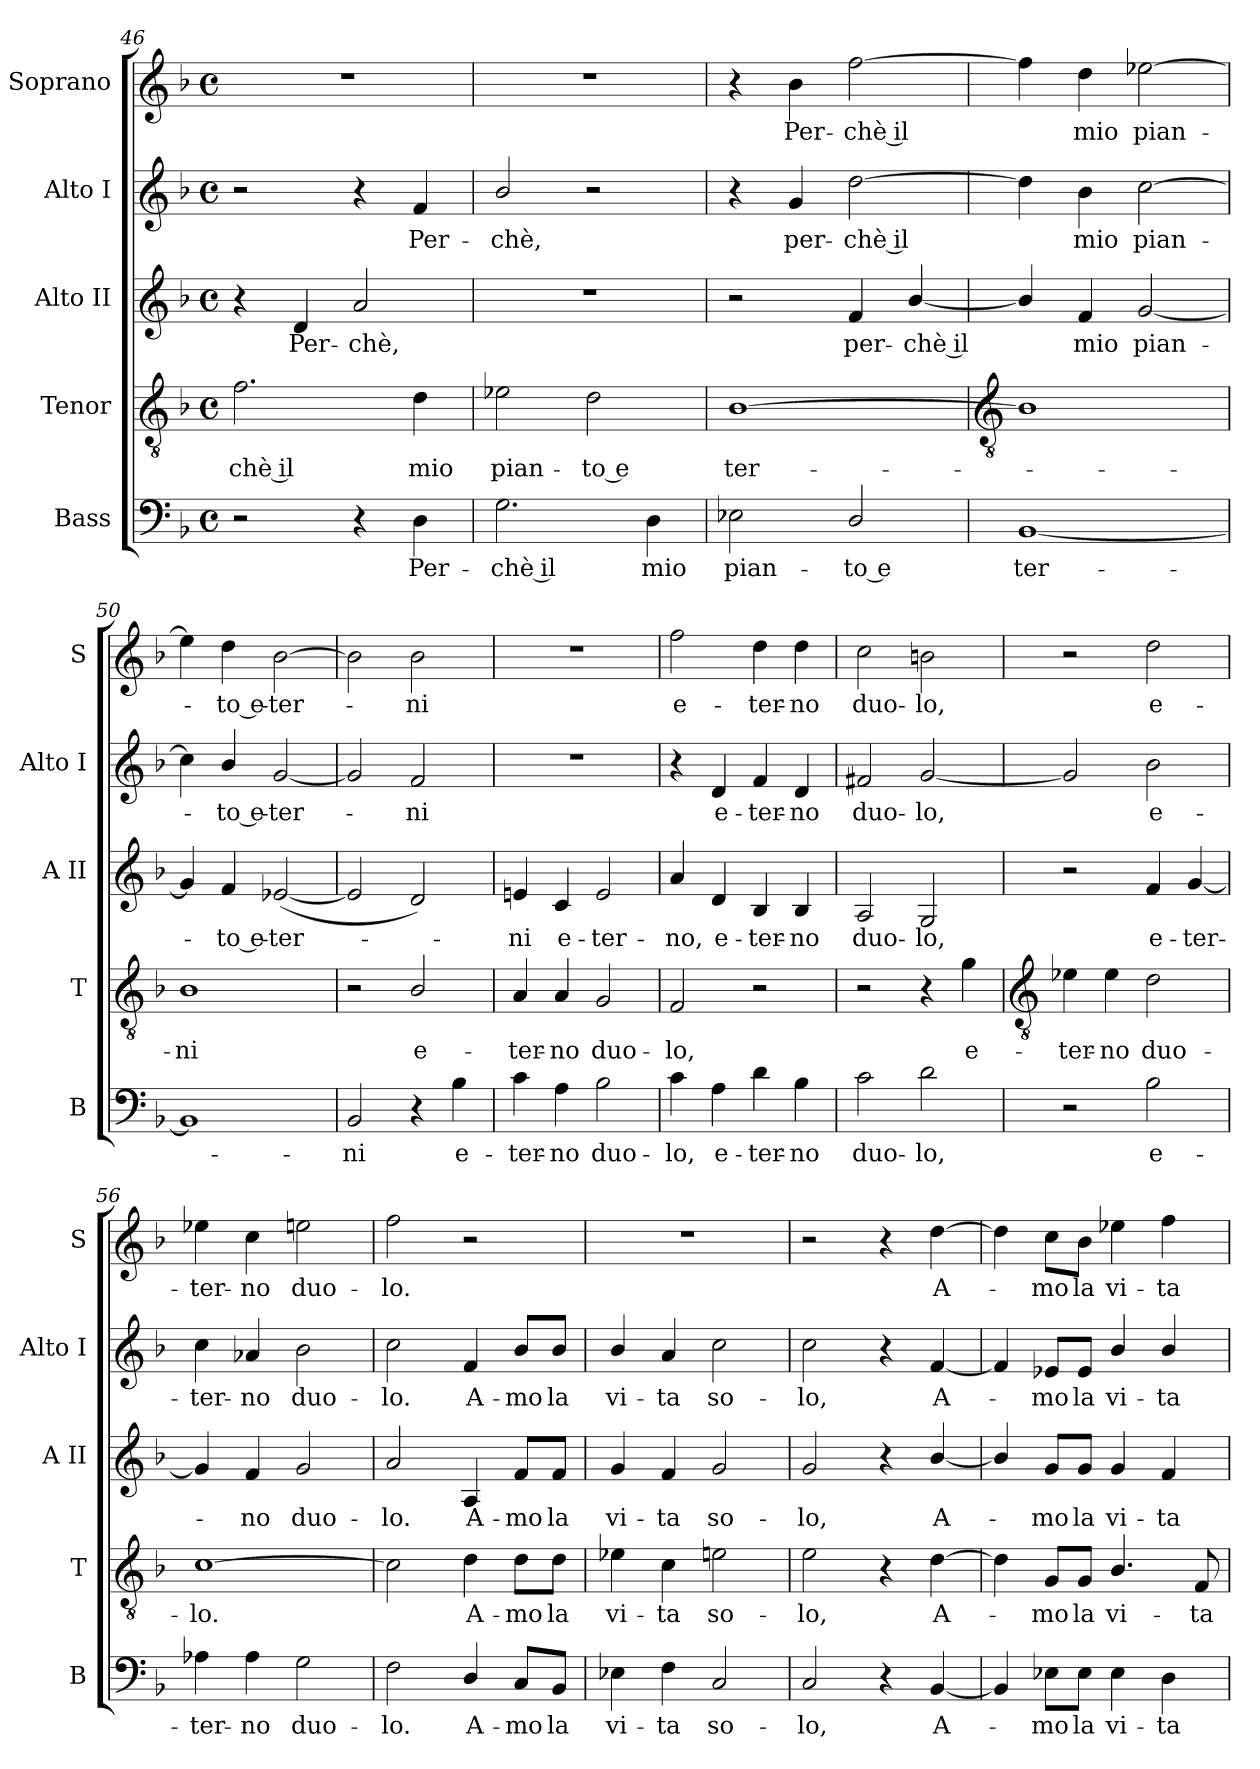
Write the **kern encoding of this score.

**kern	**text	**kern	**text	**kern	**text	**kern	**text	**kern	**text
*part5	*part5	*part4	*part4	*part3	*part3	*part2	*part2	*part1	*part1
*staff5	*staff5	*staff4	*staff4	*staff3	*staff3	*staff2	*staff2	*staff1	*staff1
*I"Bass	*	*I"Tenor	*	*I"Alto II	*	*I"Alto I	*	*I"Soprano	*
*I'B	*	*I'T	*	*I'A II	*	*I'Alto I	*	*I'S	*
*clefF4	*	*clefGv2	*	*clefG2	*	*clefG2	*	*clefG2	*
*k[b-]	*	*k[b-]	*	*k[b-]	*	*k[b-]	*	*k[b-]	*
*F:	*	*F:	*	*F:	*	*F:	*	*F:	*
*M4/4	*	*M4/4	*	*M4/4	*	*M4/4	*	*M4/4	*
*met(c)	*	*met(c)	*	*met(c)	*	*met(c)	*	*met(c)	*
=46	=46	=46	=46	=46	=46	=46	=46	=46	=46
!	!	!	!LO:LY:b	!	!	!	!	!	!
2r	.	2.f	-chè il	4r	.	2r	.	1r	.
!	!	!	!	!	!LO:LY:b	!	!	!	!
.	.	.	.	4d	Per-	.	.	.	.
!	!	!	!	!	!LO:LY:b	!	!	!	!
4r	.	.	.	2a	-chè,	4r	.	.	.
!	!LO:LY:b	!	!LO:LY:b	!	!	!	!LO:LY:b	!	!
4D	Per-	4d	mio	.	.	4f	Per-	.	.
=47	=47	=47	=47	=47	=47	=47	=47	=47	=47
!	!LO:LY:b	!	!LO:LY:b	!	!	!	!LO:LY:b	!	!
2.G	-chè il	2e-X	pian-	1r	.	2b-/	-chè,	1r	.
!	!	!	!LO:LY:b	!	!	!	!	!	!
.	.	2d	-to e	.	.	2r	.	.	.
!	!LO:LY:b	!	!	!	!	!	!	!	!
4D	mio	.	.	.	.	.	.	.	.
=48	=48	=48	=48	=48	=48	=48	=48	=48	=48
!	!LO:LY:b	!	!LO:LY:b	!	!	!	!	!	!
2E-X	pian-	[1B-	ter-	2r	.	4r	.	4r	.
!	!	!	!	!	!	!	!LO:LY:b	!	!LO:LY:b
.	.	.	.	.	.	4g	per-	4b-	Per-
!	!LO:LY:b	!	!	!	!LO:LY:b	!	!LO:LY:b	!	!LO:LY:b
2D/	-to e	.	.	4f	per-	[2dd	-chè il	[2ff	-chè il
!	!	!	!	!	!LO:LY:b	!	!	!	!
.	.	.	.	[4b-/	-chè il	.	.	.	.
!!LO:LB:g=z
=49	=49	=49	=49	=49	=49	=49	=49	=49	=49
*	*	*clefGv2	*	*	*	*	*	*	*
!	!LO:LY:b	!	!	!	!	!	!	!	!
[1BB-	ter-	1B-]	.	4b-/]	.	4dd]	.	4ff]	.
!	!	!	!	!	!LO:LY:b	!	!LO:LY:b	!	!LO:LY:b
.	.	.	.	4f	mio	4b-	mio	4dd	mio
!	!	!	!	!	!LO:LY:b	!	!LO:LY:b	!	!LO:LY:b
.	.	.	.	[2g	pian-	[2cc	pian-	[2ee-X	pian-
=50	=50	=50	=50	=50	=50	=50	=50	=50	=50
!	!	!	!LO:LY:b	!	!	!	!	!	!
1BB-]	.	1B-	ni	4g]	.	4cc]	.	4ee-]	.
!	!	!	!	!	!LO:LY:b	!	!LO:LY:b	!	!LO:LY:b
.	.	.	.	4f	to e-	4b-/	to e-	4dd	to e-
!	!	!	!	!	!LO:LY:b	!	!LO:LY:b	!	!LO:LY:b
.	.	.	.	(<[2e-X	-ter-	[2g	-ter-	[2b-	-ter-
=51	=51	=51	=51	=51	=51	=51	=51	=51	=51
!	!LO:LY:b	!	!	!	!	!	!	!	!
2BB-	ni	2r	.	2e-]	.	2g]	.	2b-]	.
!	!	!	!LO:LY:b	!	!	!	!LO:LY:b	!	!LO:LY:b
4r	.	2B-/	e-	2d)	.	2f	ni	2b-	ni
!	!LO:LY:b	!	!	!	!	!	!	!	!
4B-	e-	.	.	.	.	.	.	.	.
=52	=52	=52	=52	=52	=52	=52	=52	=52	=52
!	!LO:LY:b	!	!LO:LY:b	!	!LO:LY:b	!	!	!	!
4c	-ter-	4A	-ter-	4en	ni	1r	.	1r	.
!	!LO:LY:b	!	!LO:LY:b	!	!LO:LY:b	!	!	!	!
4A	-no	4A	-no	4c	e-	.	.	.	.
!	!LO:LY:b	!	!LO:LY:b	!	!LO:LY:b	!	!	!	!
2B-	duo-	2G	duo-	2e	-ter-	.	.	.	.
=53	=53	=53	=53	=53	=53	=53	=53	=53	=53
!	!LO:LY:b	!	!LO:LY:b	!	!LO:LY:b	!	!	!	!LO:LY:b
4c	-lo,	2F	-lo,	4a	-no,	4r	.	2ff	e-
!	!LO:LY:b	!	!	!	!LO:LY:b	!	!LO:LY:b	!	!
4A	e-	.	.	4d	e-	4d	e-	.	.
!	!LO:LY:b	!	!	!	!LO:LY:b	!	!LO:LY:b	!	!LO:LY:b
4d	-ter-	2r	.	4B-	-ter-	4f	-ter-	4dd	-ter-
!	!LO:LY:b	!	!	!	!LO:LY:b	!	!LO:LY:b	!	!LO:LY:b
4B-	-no	.	.	4B-	-no	4d	-no	4dd	-no
=54	=54	=54	=54	=54	=54	=54	=54	=54	=54
!	!LO:LY:b	!	!	!	!LO:LY:b	!	!LO:LY:b	!	!LO:LY:b
2c	duo-	2r	.	2A	duo-	2f#X	duo-	2cc	duo-
!	!LO:LY:b	!	!	!	!LO:LY:b	!	!LO:LY:b	!	!LO:LY:b
2d	-lo,	4r	.	2G	-lo,	[2g	-lo,	2bn	-lo,
!	!	!	!LO:LY:b	!	!	!	!	!	!
.	.	4g	e-	.	.	.	.	.	.
!!LO:LB:g=z
=55	=55	=55	=55	=55	=55	=55	=55	=55	=55
*	*	*clefGv2	*	*	*	*	*	*	*
!	!	!	!LO:LY:b	!	!	!	!	!	!
2r	.	4e-X	-ter-	2r	.	2g]	.	2r	.
!	!	!	!LO:LY:b	!	!	!	!	!	!
.	.	4e-	-no	.	.	.	.	.	.
!	!LO:LY:b	!	!LO:LY:b	!	!LO:LY:b	!	!LO:LY:b	!	!LO:LY:b
2B-	e-	2d	duo-	4f	e-	2b-	e-	2dd	e-
!	!	!	!	!	!LO:LY:b	!	!	!	!
.	.	.	.	[4g	-ter-	.	.	.	.
=56	=56	=56	=56	=56	=56	=56	=56	=56	=56
!	!LO:LY:b	!	!LO:LY:b	!	!	!	!LO:LY:b	!	!LO:LY:b
4A-X	-ter-	[1c	-lo.	4g]	.	4cc	-ter-	4ee-X	-ter-
!	!LO:LY:b	!	!	!	!LO:LY:b	!	!LO:LY:b	!	!LO:LY:b
4A-	-no	.	.	4f	no	4a-X	-no	4cc	-no
!	!LO:LY:b	!	!	!	!LO:LY:b	!	!LO:LY:b	!	!LO:LY:b
2G	duo-	.	.	2g	duo-	2b-	duo-	2een	duo-
=57	=57	=57	=57	=57	=57	=57	=57	=57	=57
!	!LO:LY:b	!	!	!	!LO:LY:b	!	!LO:LY:b	!	!LO:LY:b
2F	-lo.	2c]	.	2a	-lo.	2cc	-lo.	2ff	-lo.
!	!LO:LY:b	!	!LO:LY:b	!	!LO:LY:b	!	!LO:LY:b	!	!
4D/	A-	4d	A-	4A	A-	4f	A-	2r	.
!	!LO:LY:b	!	!LO:LY:b	!	!LO:LY:b	!	!LO:LY:b	!	!
8C/L	-mo	8d\L	-mo	8f/L	-mo	8b-/L	-mo	.	.
!	!LO:LY:b	!	!LO:LY:b	!	!LO:LY:b	!	!LO:LY:b	!	!
8BB-/J	la	8d\J	la	8f/J	la	8b-/J	la	.	.
=58	=58	=58	=58	=58	=58	=58	=58	=58	=58
!	!LO:LY:b	!	!LO:LY:b	!	!LO:LY:b	!	!LO:LY:b	!	!
4E-X	vi-	4e-X	vi-	4g	vi-	4b-/	vi-	1r	.
!	!LO:LY:b	!	!LO:LY:b	!	!LO:LY:b	!	!LO:LY:b	!	!
4F	-ta	4c	-ta	4f	-ta	4a	-ta	.	.
!	!LO:LY:b	!	!LO:LY:b	!	!LO:LY:b	!	!LO:LY:b	!	!
2C	so-	2en	so-	2g	so-	2cc	so-	.	.
=59	=59	=59	=59	=59	=59	=59	=59	=59	=59
!	!LO:LY:b	!	!LO:LY:b	!	!LO:LY:b	!	!LO:LY:b	!	!
2C	-lo,	2e	-lo,	2g	-lo,	2cc	-lo,	2r	.
4r	.	4r	.	4r	.	4r	.	4r	.
!	!LO:LY:b	!	!LO:LY:b	!	!LO:LY:b	!	!LO:LY:b	!	!LO:LY:b
[4BB-	A-	[4d	A-	[4b-/	A-	[4f	A-	[4dd	A-
=60	=60	=60	=60	=60	=60	=60	=60	=60	=60
4BB-]	.	4d]	.	4b-/]	.	4f]	.	4dd]	.
!	!LO:LY:b	!	!LO:LY:b	!	!LO:LY:b	!	!LO:LY:b	!	!LO:LY:b
8E-X\L	mo	8G/L	mo	8g/L	mo	8e-X/L	mo	8cc\L	mo
!	!LO:LY:b	!	!LO:LY:b	!	!LO:LY:b	!	!LO:LY:b	!	!LO:LY:b
8E-\J	la	8G/J	la	8g/J	la	8e-/J	la	8b-\J	la
!	!LO:LY:b	!	!LO:LY:b	!	!LO:LY:b	!	!LO:LY:b	!	!LO:LY:b
4E-	vi-	4.B-/	vi-	4g	vi-	4b-/	vi-	4ee-X	vi-
!	!LO:LY:b	!	!	!	!LO:LY:b	!	!LO:LY:b	!	!LO:LY:b
4D	-ta	.	.	4f	-ta	4b-/	-ta	4ff	-ta
!	!	!	!LO:LY:b	!	!	!	!	!	!
.	.	8F	-ta	.	.	.	.	.	.
=	=	=	=	=	=	=	=	=	=
*-	*-	*-	*-	*-	*-	*-	*-	*-	*-
